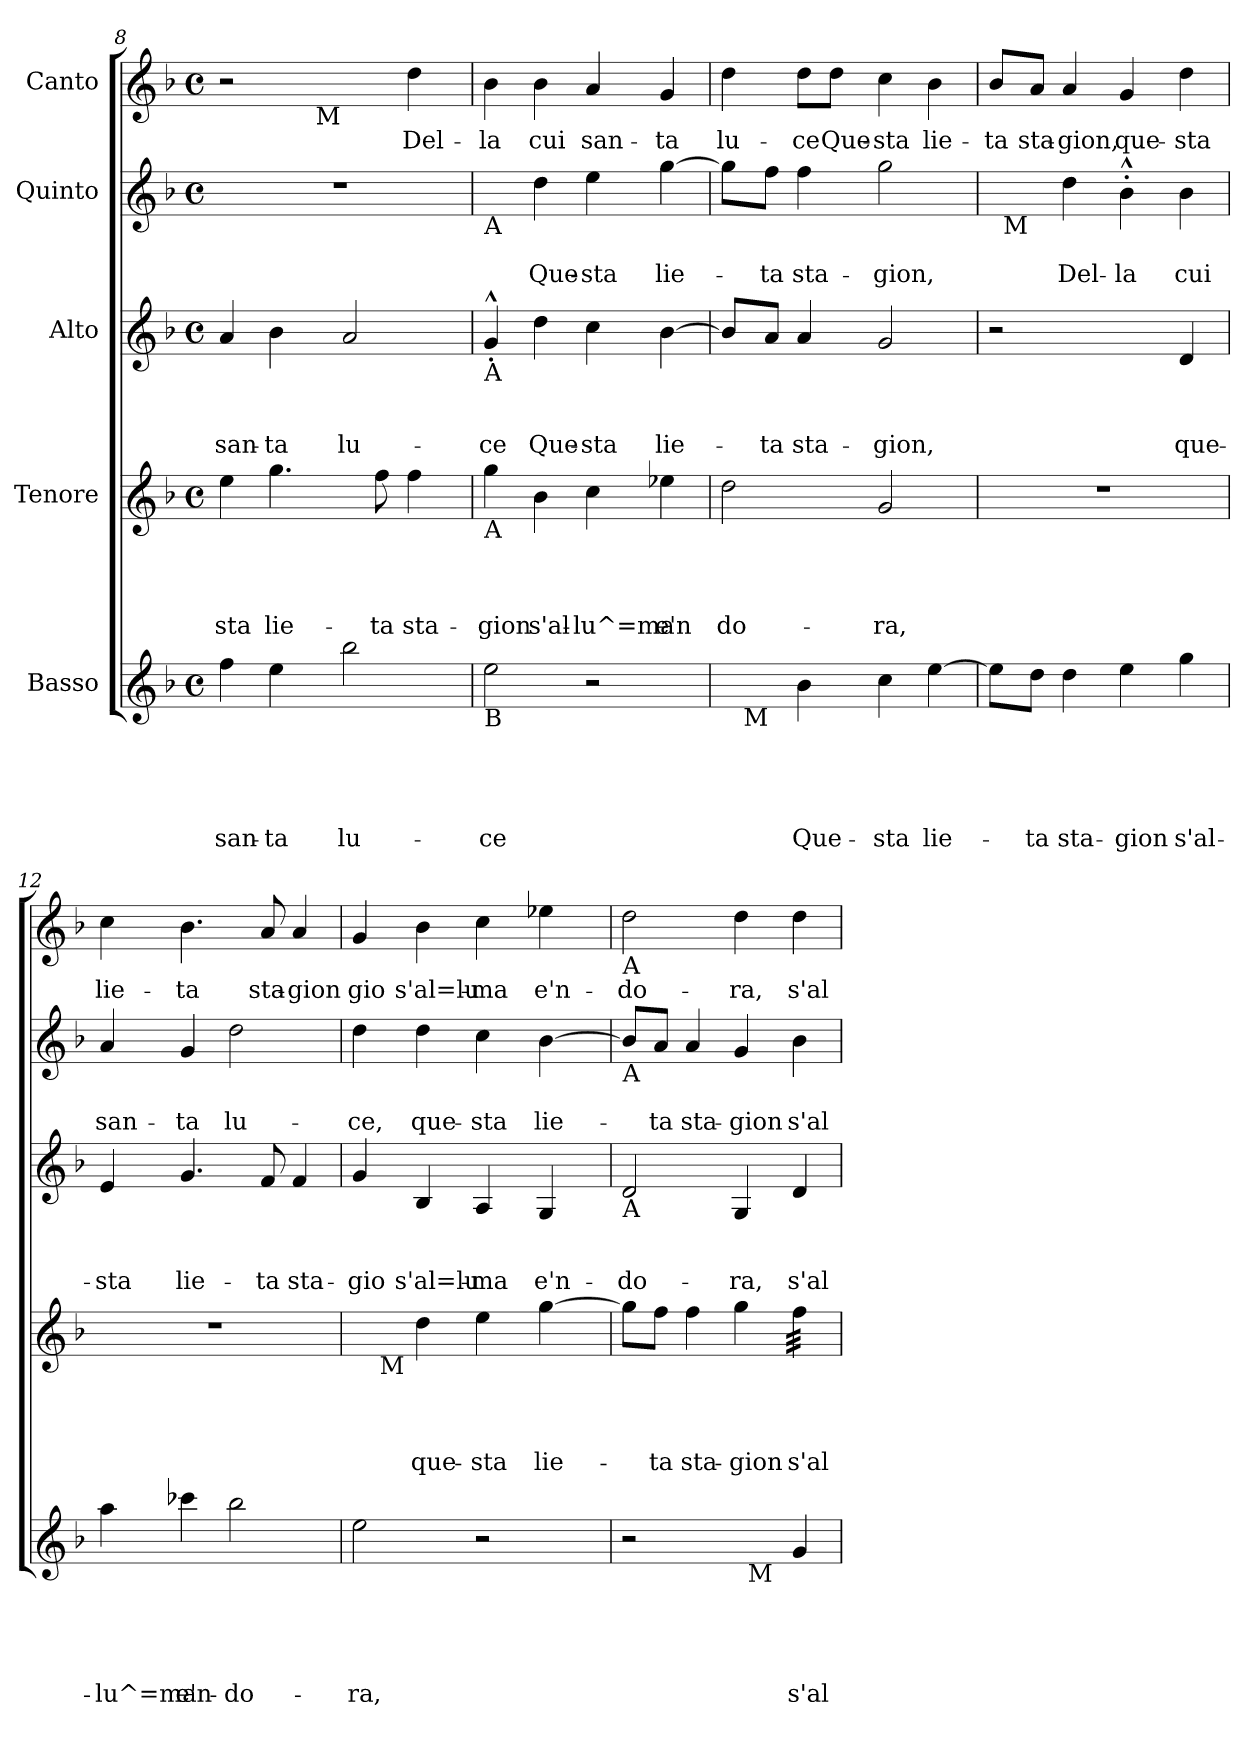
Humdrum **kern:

**kern	**text	**text	**text	**text	**text	**kern	**text	**text	**text	**text	**kern	**text	**text	**text	**kern	**text	**text	**kern	**text
*part5	*part5	*part5	*part5	*part5	*part5	*part4	*part4	*part4	*part4	*part4	*part3	*part3	*part3	*part3	*part2	*part2	*part2	*part1	*part1
*staff5	*staff5	*staff5	*staff5	*staff5	*staff5	*staff4	*staff4	*staff4	*staff4	*staff4	*staff3	*staff3	*staff3	*staff3	*staff2	*staff2	*staff2	*staff1	*staff1
*I"Basso	*	*	*	*	*	*I"Tenore	*	*	*	*	*I"Alto	*	*	*	*I"Quinto	*	*	*I"Canto	*
*clefG2	*	*	*	*	*	*clefG2	*	*	*	*	*clefG2	*	*	*	*clefG2	*	*	*clefG2	*
*k[b-]	*	*	*	*	*	*k[b-]	*	*	*	*	*k[b-]	*	*	*	*k[b-]	*	*	*k[b-]	*
*F:	*	*	*	*	*	*F:	*	*	*	*	*F:	*	*	*	*F:	*	*	*F:	*
*M4/4	*	*	*	*	*	*M4/4	*	*	*	*	*M4/4	*	*	*	*M4/4	*	*	*M4/4	*
*met(c)	*	*	*	*	*	*met(c)	*	*	*	*	*met(c)	*	*	*	*met(c)	*	*	*met(c)	*
=8	=8	=8	=8	=8	=8	=8	=8	=8	=8	=8	=8	=8	=8	=8	=8	=8	=8	=8	=8
!	!	!	!	!	!LO:LY:b	!	!	!	!	!LO:LY:b	!	!	!	!LO:LY:b	!	!	!	!	!
*	*	*	*	*	*	*	*	*	*	*	*	*	*	*	*	*	*	*^	*
4ff\	.	.	.	.	san-	4ee\	.	.	.	-sta	4a/	.	.	san-	1r	.	.	2r	4ryy	.
!	!	!	!	!	!LO:LY:b	!	!	!	!	!LO:LY:b	!	!	!	!LO:LY:b	!	!	!	!	!	!
4ee\	.	.	.	.	-ta	4.gg\	.	.	.	lie-	4b-\	.	.	-ta	.	.	.	.	8ryy	.
.	.	.	.	.	.	.	.	.	.	.	.	.	.	.	.	.	.	.	32ryy	.
!	!	!	!	!	!	!	!	!	!	!	!	!	!	!	!	!	!	!	!LO:TX:b:t=M	!
.	.	.	.	.	.	.	.	.	.	.	.	.	.	.	.	.	.	.	2ryy	.
!	!	!	!	!	!LO:LY:b	!	!	!	!	!	!	!	!	!LO:LY:b	!	!	!	!	!	!
2bb-\	.	.	.	.	lu-	.	.	.	.	.	2a/	.	.	lu-	.	.	.	4ryy	.	.
!	!	!	!	!	!	!	!	!	!	!LO:LY:b	!	!	!	!	!	!	!	!	!	!
.	.	.	.	.	.	8ff\	.	.	.	-ta	.	.	.	.	.	.	.	.	.	.
!	!	!	!	!	!	!	!	!	!	!LO:LY:b	!	!	!	!	!	!	!	!	!	!LO:LY:b
.	.	.	.	.	.	4ff\	.	.	.	sta-	.	.	.	.	.	.	.	4dd\	.	Del-
.	.	.	.	.	.	.	.	.	.	.	.	.	.	.	.	.	.	.	16.ryy	.
!!LO:LB:g=z
=9	=9	=9	=9	=9	=9	=9	=9	=9	=9	=9	=9	=9	=9	=9	=9	=9	=9	=9	=9	=9
!	!	!	!	!	!	!	!	!	!	!	!	!	!	!	!	!	!	!LO:TX:b:t=A	!	!
!	!	!	!	!	!	!	!	!	!	!	!	!	!	!	!LO:TX:b:t=A	!	!	!	!	!
!	!	!	!	!	!	!	!	!	!	!	!LO:TX:b:t=A	!	!	!	!	!	!	!	!	!
!	!	!	!	!	!	!LO:TX:b:t=A	!	!	!	!	!	!	!	!	!	!	!	!	!	!
!LO:TX:b:t=B	!	!	!	!	!	!	!	!	!	!	!	!	!	!	!	!	!	!	!	!
!	!	!	!	!	!LO:LY:b	!	!	!	!	!LO:LY:b	!	!	!	!LO:LY:b	!	!	!	!	!	!LO:LY:b
*	*	*	*	*	*	*	*	*	*	*	*	*	*	*	*	*	*	*v	*v	*
2ee\	.	.	.	.	-ce	4gg\	.	.	.	-gion	4g^^<'</	.	.	-ce	4ryy	.	.	4b-\	-la
!	!	!	!	!	!	!	!	!	!	!LO:LY:b	!	!	!	!LO:LY:b	!	!	!LO:LY:b	!	!LO:LY:b
.	.	.	.	.	.	4b-\	.	.	.	s'al-	4dd\	.	.	Que-	4dd\	.	Que-	4b-\	cui
!	!	!	!	!	!	!	!	!	!	!LO:LY:b	!	!	!	!LO:LY:b	!	!	!LO:LY:b	!	!LO:LY:b
2r	.	.	.	.	.	4cc\	.	.	.	-lu^=ma	4cc\	.	.	-sta	4ee\	.	-sta	4a/	san-
!	!	!	!	!	!	!	!	!	!	!LO:LY:b	!	!	!	!LO:LY:b	!	!	!LO:LY:b	!	!LO:LY:b
.	.	.	.	.	.	4ee-X\	.	.	.	e'n	[>4b-\	.	.	lie-	[>4gg\	.	lie-	4g/	-ta
=10	=10	=10	=10	=10	=10	=10	=10	=10	=10	=10	=10	=10	=10	=10	=10	=10	=10	=10	=10
!	!	!	!	!	!	!	!	!	!	!LO:LY:b	!	!	!	!	!	!	!	!	!LO:LY:b
*^	*	*	*	*	*	*	*	*	*	*	*	*	*	*	*	*	*	*	*
4ryy	16ryy	.	.	.	.	.	2dd\	.	.	.	do-	8b-/L]	.	.	.	8gg\L]	.	.	4dd\	lu-
!	!LO:TX:b:t=M	!	!	!	!	!	!	!	!	!	!	!	!	!	!	!	!	!	!	!
.	2...ryy	.	.	.	.	.	.	.	.	.	.	.	.	.	.	.	.	.	.	.
!	!	!	!	!	!	!	!	!	!	!	!	!	!	!	!LO:LY:b	!	!	!LO:LY:b	!	!
.	.	.	.	.	.	.	.	.	.	.	.	8a/J	.	.	-ta	8ff\J	.	-ta	.	.
!	!	!	!	!	!	!LO:LY:b	!	!	!	!	!	!	!	!	!LO:LY:b	!	!	!LO:LY:b	!	!LO:LY:b
4b-\	.	.	.	.	.	Que-	.	.	.	.	.	4a/	.	.	sta-	4ff\	.	sta-	8dd\L	-ce
!	!	!	!	!	!	!	!	!	!	!	!	!	!	!	!	!	!	!	!	!LO:LY:b
.	.	.	.	.	.	.	.	.	.	.	.	.	.	.	.	.	.	.	8dd\J	Que-
!	!	!	!	!	!	!LO:LY:b	!	!	!	!	!LO:LY:b	!	!	!	!LO:LY:b	!	!	!LO:LY:b	!	!LO:LY:b
4cc\	.	.	.	.	.	-sta	2g/	.	.	.	-ra,	2g/	.	.	-gion,	2gg\	.	-gion,	4cc\	-sta
!	!	!	!	!	!	!LO:LY:b	!	!	!	!	!	!	!	!	!	!	!	!	!	!LO:LY:b
[>4ee\	.	.	.	.	.	lie-	.	.	.	.	.	.	.	.	.	.	.	.	4b-\	lie-
=11	=11	=11	=11	=11	=11	=11	=11	=11	=11	=11	=11	=11	=11	=11	=11	=11	=11	=11	=11	=11
!	!	!	!	!	!	!	!	!	!	!	!	!	!	!	!	!	!	!	!	!LO:LY:b
*v	*v	*	*	*	*	*	*	*	*	*	*	*	*	*	*	*^	*	*	*	*
8ee\L]	.	.	.	.	.	1r	.	.	.	.	2r	.	.	.	4ryy	32ryy	.	.	8b-/L	-ta
!	!	!	!	!	!	!	!	!	!	!	!	!	!	!	!	!LO:TX:b:t=M	!	!	!	!
.	.	.	.	.	.	.	.	.	.	.	.	.	.	.	.	2ryy	.	.	.	.
!	!	!	!	!	!LO:LY:b	!	!	!	!	!	!	!	!	!	!	!	!	!	!	!LO:LY:b
8dd\J	.	.	.	.	-ta	.	.	.	.	.	.	.	.	.	.	.	.	.	8a/J	sta-
!	!	!	!	!	!LO:LY:b	!	!	!	!	!	!	!	!	!	!	!	!	!LO:LY:b	!	!LO:LY:b
4dd\	.	.	.	.	sta-	.	.	.	.	.	.	.	.	.	4dd\	.	.	Del-	4a/	-gion,
!	!	!	!	!	!LO:LY:b	!	!	!	!	!	!	!	!	!	!	!	!	!LO:LY:b	!	!LO:LY:b
4ee\	.	.	.	.	-gion	.	.	.	.	.	4ryy	.	.	.	4b-^^>'>\	.	.	-la	4g/	que-
.	.	.	.	.	.	.	.	.	.	.	.	.	.	.	.	4...ryy	.	.	.	.
!	!	!	!	!	!LO:LY:b	!	!	!	!	!	!	!	!	!LO:LY:b	!	!	!	!LO:LY:b	!	!LO:LY:b
4gg\	.	.	.	.	s'al-	.	.	.	.	.	4d/	.	.	que-	4b-\	.	.	cui	4dd\	-sta
=12	=12	=12	=12	=12	=12	=12	=12	=12	=12	=12	=12	=12	=12	=12	=12	=12	=12	=12	=12	=12
!	!	!	!	!	!LO:LY:b	!	!	!	!	!	!	!	!	!LO:LY:b	!	!	!	!LO:LY:b	!	!LO:LY:b
*	*	*	*	*	*	*	*	*	*	*	*	*	*	*	*v	*v	*	*	*	*
4aa\	.	.	.	.	-lu^=ma	1r	.	.	.	.	4e/	.	.	-sta	4a/	.	san-	4cc\	lie-
!	!	!	!	!	!LO:LY:b	!	!	!	!	!	!	!	!	!LO:LY:b	!	!	!LO:LY:b	!	!LO:LY:b
4ccc-X\	.	.	.	.	e'n-	.	.	.	.	.	4.g/	.	.	lie-	4g/	.	-ta	4.b-\	-ta
!	!	!	!	!	!LO:LY:b	!	!	!	!	!	!	!	!	!	!	!	!LO:LY:b	!	!
2bb-\	.	.	.	.	-do-	.	.	.	.	.	.	.	.	.	2dd\	.	lu-	.	.
!	!	!	!	!	!	!	!	!	!	!	!	!	!	!LO:LY:b	!	!	!	!	!LO:LY:b
.	.	.	.	.	.	.	.	.	.	.	8f/	.	.	-ta	.	.	.	8a/	sta-
!	!	!	!	!	!	!	!	!	!	!	!	!	!	!LO:LY:b	!	!	!	!	!LO:LY:b
.	.	.	.	.	.	.	.	.	.	.	4f/	.	.	sta-	.	.	.	4a/	-gion
=13	=13	=13	=13	=13	=13	=13	=13	=13	=13	=13	=13	=13	=13	=13	=13	=13	=13	=13	=13
!	!	!	!	!	!LO:LY:b	!	!	!	!	!	!	!	!	!LO:LY:b	!	!	!LO:LY:b	!	!LO:LY:b
*	*	*	*	*	*	*^	*	*	*	*	*	*	*	*	*	*	*	*	*
2ee\	.	.	.	.	-ra,	4ryy	16.ryy	.	.	.	.	4g/	.	.	-gio	4dd\	.	-ce,	4g/	gio
!	!	!	!	!	!	!	!LO:TX:b:t=M	!	!	!	!	!	!	!	!	!	!	!	!	!
.	.	.	.	.	.	.	2ryy	.	.	.	.	.	.	.	.	.	.	.	.	.
!	!	!	!	!	!	!	!	!	!	!	!LO:LY:b	!	!	!	!LO:LY:b	!	!	!LO:LY:b	!	!LO:LY:b
.	.	.	.	.	.	4dd\	.	.	.	.	que-	4B-/	.	.	s'al=lu-	4dd\	.	que-	4b-\	s'al=lu-
!	!	!	!	!	!	!	!	!	!	!	!LO:LY:b	!	!	!	!LO:LY:b	!	!	!LO:LY:b	!	!LO:LY:b
2r	.	.	.	.	.	4ee\	.	.	.	.	-sta	4A/	.	.	-ma	4cc\	.	-sta	4cc\	-ma
.	.	.	.	.	.	.	4ryy	.	.	.	.	.	.	.	.	.	.	.	.	.
!	!	!	!	!	!	!	!	!	!	!	!LO:LY:b	!	!	!	!LO:LY:b	!	!	!LO:LY:b	!	!LO:LY:b
.	.	.	.	.	.	[<4gg\	.	.	.	.	lie-	4G/	.	.	e'n-	[<4b-\	.	lie-	4ee-X\	e'n-
.	.	.	.	.	.	.	8ryy	.	.	.	.	.	.	.	.	.	.	.	.	.
.	.	.	.	.	.	.	32ryy	.	.	.	.	.	.	.	.	.	.	.	.	.
!!LO:PB:g=z
=14	=14	=14	=14	=14	=14	=14	=14	=14	=14	=14	=14	=14	=14	=14	=14	=14	=14	=14	=14	=14
!	!	!	!	!	!	!	!	!	!	!	!	!	!	!	!	!	!	!	!LO:TX:b:t=A	!
!	!	!	!	!	!	!	!	!	!	!	!	!	!	!	!	!LO:TX:b:t=A	!	!	!	!
!	!	!	!	!	!	!	!	!	!	!	!	!LO:TX:b:t=A	!	!	!	!	!	!	!	!
!	!	!	!	!	!	!LO:TX:b:t=A	!	!	!	!	!	!	!	!	!	!	!	!	!	!
!LO:TX:b:t=B	!	!	!	!	!	!	!	!	!	!	!	!	!	!	!	!	!	!	!	!
!	!	!	!	!	!	!	!	!	!	!	!	!	!	!	!LO:LY:b	!	!	!	!	!LO:LY:b
*^	*	*	*	*	*	*v	*v	*	*	*	*	*	*	*	*	*	*	*	*	*
2r	2ryy	.	.	.	.	.	8gg\L]	.	.	.	.	2d/	.	.	-do-	8b-/L]	.	.	2dd\	-do-
!	!	!	!	!	!	!	!	!	!	!	!LO:LY:b	!	!	!	!	!	!	!LO:LY:b	!	!
.	.	.	.	.	.	.	8ff\J	.	.	.	-ta	.	.	.	.	8a/J	.	-ta	.	.
!	!	!	!	!	!	!	!	!	!	!	!LO:LY:b	!	!	!	!	!	!	!LO:LY:b	!	!
.	.	.	.	.	.	.	4ff\	.	.	.	sta-	.	.	.	.	4a/	.	sta-	.	.
!	!	!	!	!	!	!	!	!	!	!	!LO:LY:b	!	!	!	!LO:LY:b	!	!	!LO:LY:b	!	!LO:LY:b
4ryy	32ryy	.	.	.	.	.	4gg\	.	.	.	-gion	4G/	.	.	-ra,	4g/	.	-gion	4dd\	-ra,
!	!LO:TX:b:t=M	!	!	!	!	!	!	!	!	!	!	!	!	!	!	!	!	!	!	!
.	4...ryy	.	.	.	.	.	.	.	.	.	.	.	.	.	.	.	.	.	.	.
!	!	!	!	!	!	!LO:LY:b	!	!	!	!	!LO:LY:b	!	!	!	!LO:LY:b	!	!	!LO:LY:b	!	!LO:LY:b
*	*	*	*	*	*	*	*tremolo	*	*	*	*	*	*	*	*	*	*	*	*	*
4g/	.	.	.	.	.	s'al-	32ff\LLL	.	.	.	s'al-	4d/	.	.	s'al-	4b-\	.	s'al-	4dd\	s'al-
.	.	.	.	.	.	.	32ff\	.	.	.	.	.	.	.	.	.	.	.	.	.
.	.	.	.	.	.	.	32ff\	.	.	.	.	.	.	.	.	.	.	.	.	.
.	.	.	.	.	.	.	32ff\	.	.	.	.	.	.	.	.	.	.	.	.	.
.	.	.	.	.	.	.	32ff\	.	.	.	.	.	.	.	.	.	.	.	.	.
.	.	.	.	.	.	.	32ff\	.	.	.	.	.	.	.	.	.	.	.	.	.
.	.	.	.	.	.	.	32ff\	.	.	.	.	.	.	.	.	.	.	.	.	.
.	.	.	.	.	.	.	32ff\JJJ	.	.	.	.	.	.	.	.	.	.	.	.	.
*	*	*	*	*	*	*	*Xtremolo	*	*	*	*	*	*	*	*	*	*	*	*	*
*v	*v	*	*	*	*	*	*	*	*	*	*	*	*	*	*	*	*	*	*	*
=	=	=	=	=	=	=	=	=	=	=	=	=	=	=	=	=	=	=	=
*-	*-	*-	*-	*-	*-	*-	*-	*-	*-	*-	*-	*-	*-	*-	*-	*-	*-	*-	*-
